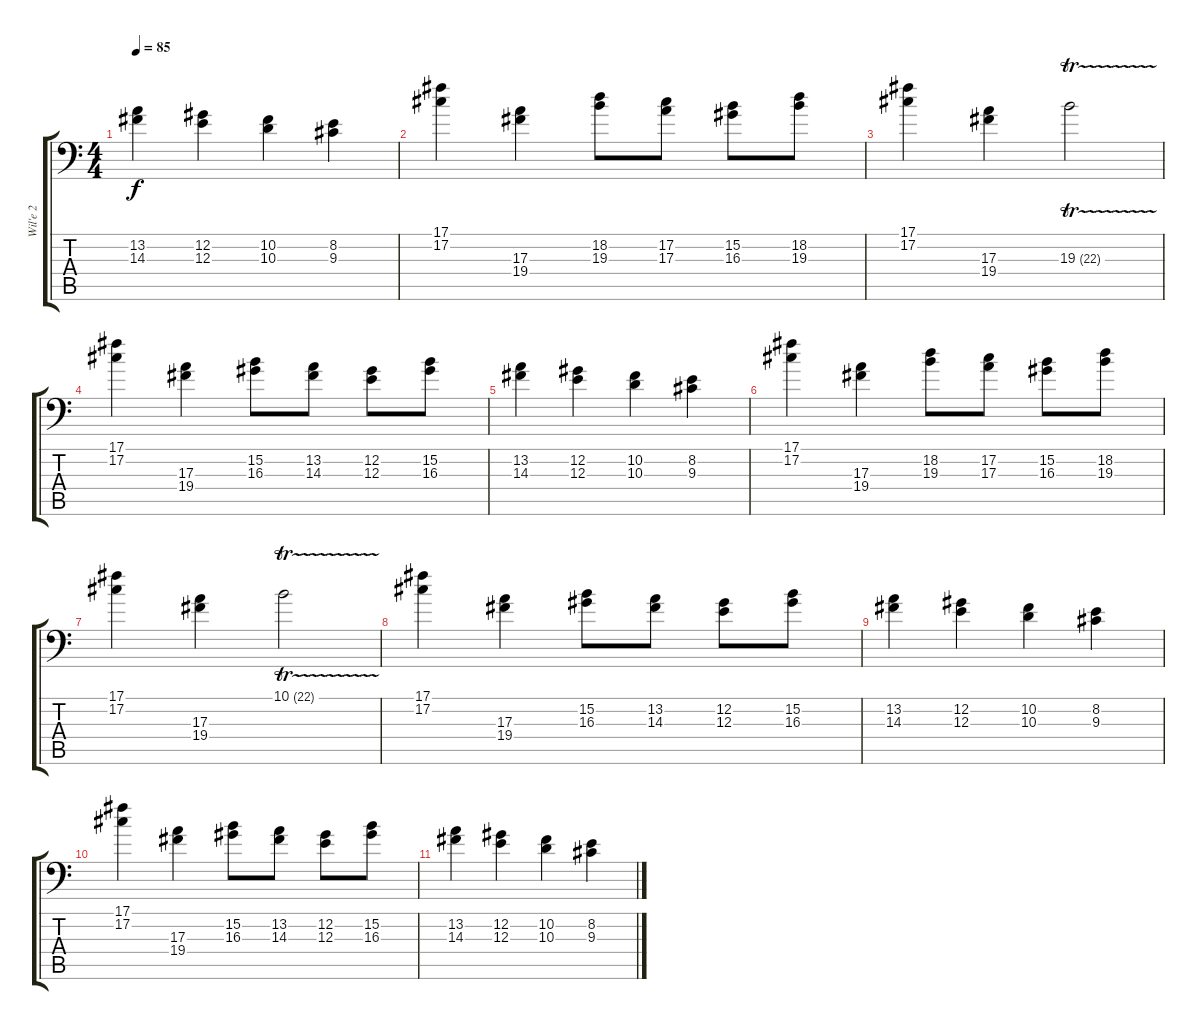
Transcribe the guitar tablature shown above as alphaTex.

\track ("Wil'e 2" "Wil'e 2") {instrument acousticgrandpiano}
\staff {score tabs}
\tuning (Db4 Ab3 E3 B2 Gb2 A1) {hide}
\ts (4 4)
\tempo 85
\clef f4
\ks c
(13.2 14.3).4{dy f} (12.2 12.3).4 (10.2 10.3).4 (8.2 9.3).4 |
(17.1 17.2).4 (17.3 19.4).4 (18.2 19.3).8 (17.2 17.3).8 (15.2 16.3).8 (18.2 19.3).8 |
(17.1 17.2).4 (17.3 19.4).4 19.3{tr (22 32)}.2 |
(17.1 17.2).4 (17.3 19.4).4 (15.2 16.3).8 (13.2 14.3).8 (12.2 12.3).8 (15.2 16.3).8 |
(13.2 14.3).4 (12.2 12.3).4 (10.2 10.3).4 (8.2 9.3).4 |
(17.1 17.2).4 (17.3 19.4).4 (18.2 19.3).8 (17.2 17.3).8 (15.2 16.3).8 (18.2 19.3).8 |
(17.1 17.2).4 (17.3 19.4).4 10.1{tr (22 32)}.2 |
(17.1 17.2).4 (17.3 19.4).4 (15.2 16.3).8 (13.2 14.3).8 (12.2 12.3).8 (15.2 16.3).8 |
(13.2 14.3).4 (12.2 12.3).4 (10.2 10.3).4 (8.2 9.3).4 |
(17.1 17.2).4 (17.3 19.4).4 (15.2 16.3).8 (13.2 14.3).8 (12.2 12.3).8 (15.2 16.3).8 |
(13.2 14.3).4 (12.2 12.3).4 (10.2 10.3).4 (8.2 9.3).4
